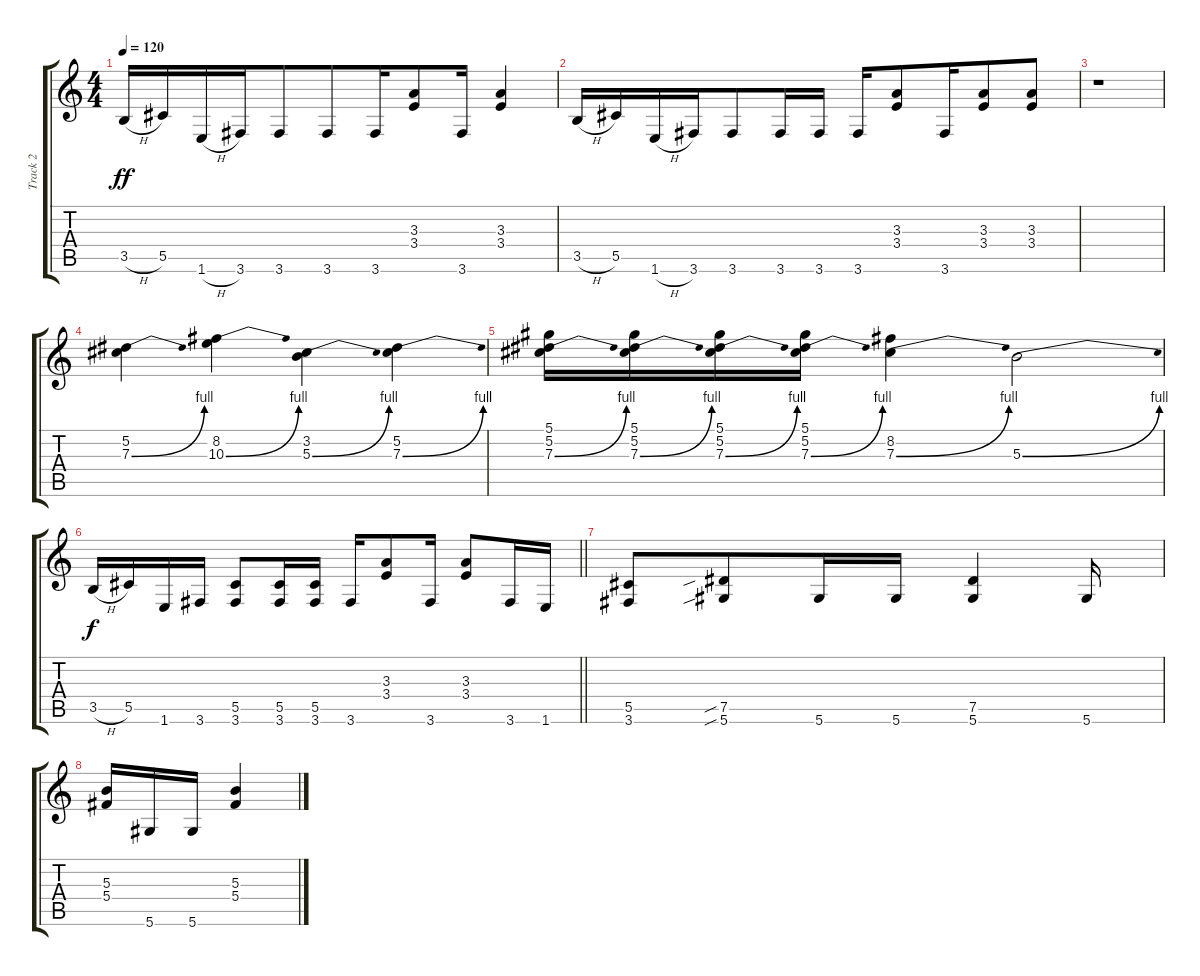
\track ("Track 2" "Track 2") {instrument overdrivenguitar}
\staff {score tabs}
\tuning (Eb4 Bb3 Gb3 Db3 Ab2 Eb2) {hide}
\ts (4 4)
\tempo 120
\clef g2
\ks c
3.5{h}.16{dy ff} 5.5.16 1.6{h}.16 3.6.16{beam merge} 3.6.8 3.6.8{beam merge} 3.6.16{beam merge} (3.3 3.4).8{beam merge} 3.6.16 (3.3 3.4).4 |
3.5{h}.16 5.5.16 1.6{h}.16 3.6.16{beam merge} 3.6.8 3.6.16{beam merge} 3.6.16 3.6.16{beam merge} (3.3 3.4).8{beam merge} 3.6.16{beam merge} (3.3 3.4).8{beam merge} (3.3 3.4).8 |
r.1 |
(5.2 7.3{be (bend 0 0 60 4)}).4 (8.2 10.3{be (bend 0 0 60 4)}).4 (3.2 5.3{be (bend 0 0 60 4)}).4 (5.2 7.3{be (bend 0 0 60 4)}).4 |
(5.1 5.2 7.3{be (bend 0 0 60 4)}).16 (5.1 5.2 7.3{be (bend 0 0 60 4)}).16 (5.1 5.2 7.3{be (bend 0 0 60 4)}).16 (5.1 5.2 7.3{be (bend 0 0 60 4)}).16 (8.2 7.3{be (bend 0 0 60 4)}).4 5.3{be (bend 0 0 60 4)}.2 |
\barLineRight lightlight
3.5{h}.16{dy f} 5.5.16 1.6.16 3.6.16 (5.5 3.6).8 (5.5 3.6).16 (5.5 3.6).16 3.6.16 (3.3 3.4).8 3.6.16 (3.3 3.4).8 3.6.16 1.6.16 |
(5.5 3.6).8 (7.5{sib} 5.6{sib}).8{beam merge} 5.6.16 5.6.16 (7.5 5.6).4 5.6.16 |
(5.3 5.4).16 5.6.16 5.6.16 (5.3 5.4).4
